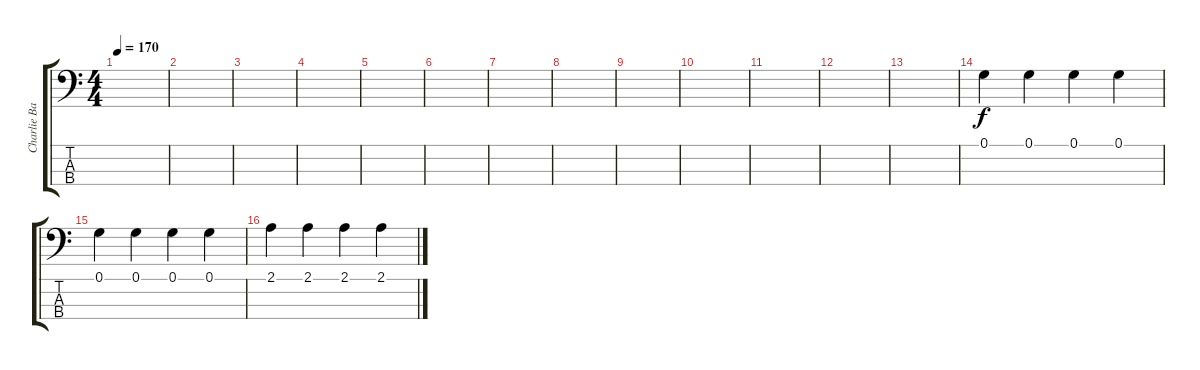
\track ("Charlie Bass" "Charlie Ba") {instrument electricbassfinger}
\staff {score tabs}
\tuning (G2 D2 A1 E1) {hide}
\ts (4 4)
\tempo 170
\clef f4
\ks c
|
|
|
|
|
|
|
|
|
|
|
|
|
0.1.4 0.1.4 0.1.4 0.1.4 |
0.1.4 0.1.4 0.1.4 0.1.4 |
2.1.4 2.1.4 2.1.4 2.1.4
